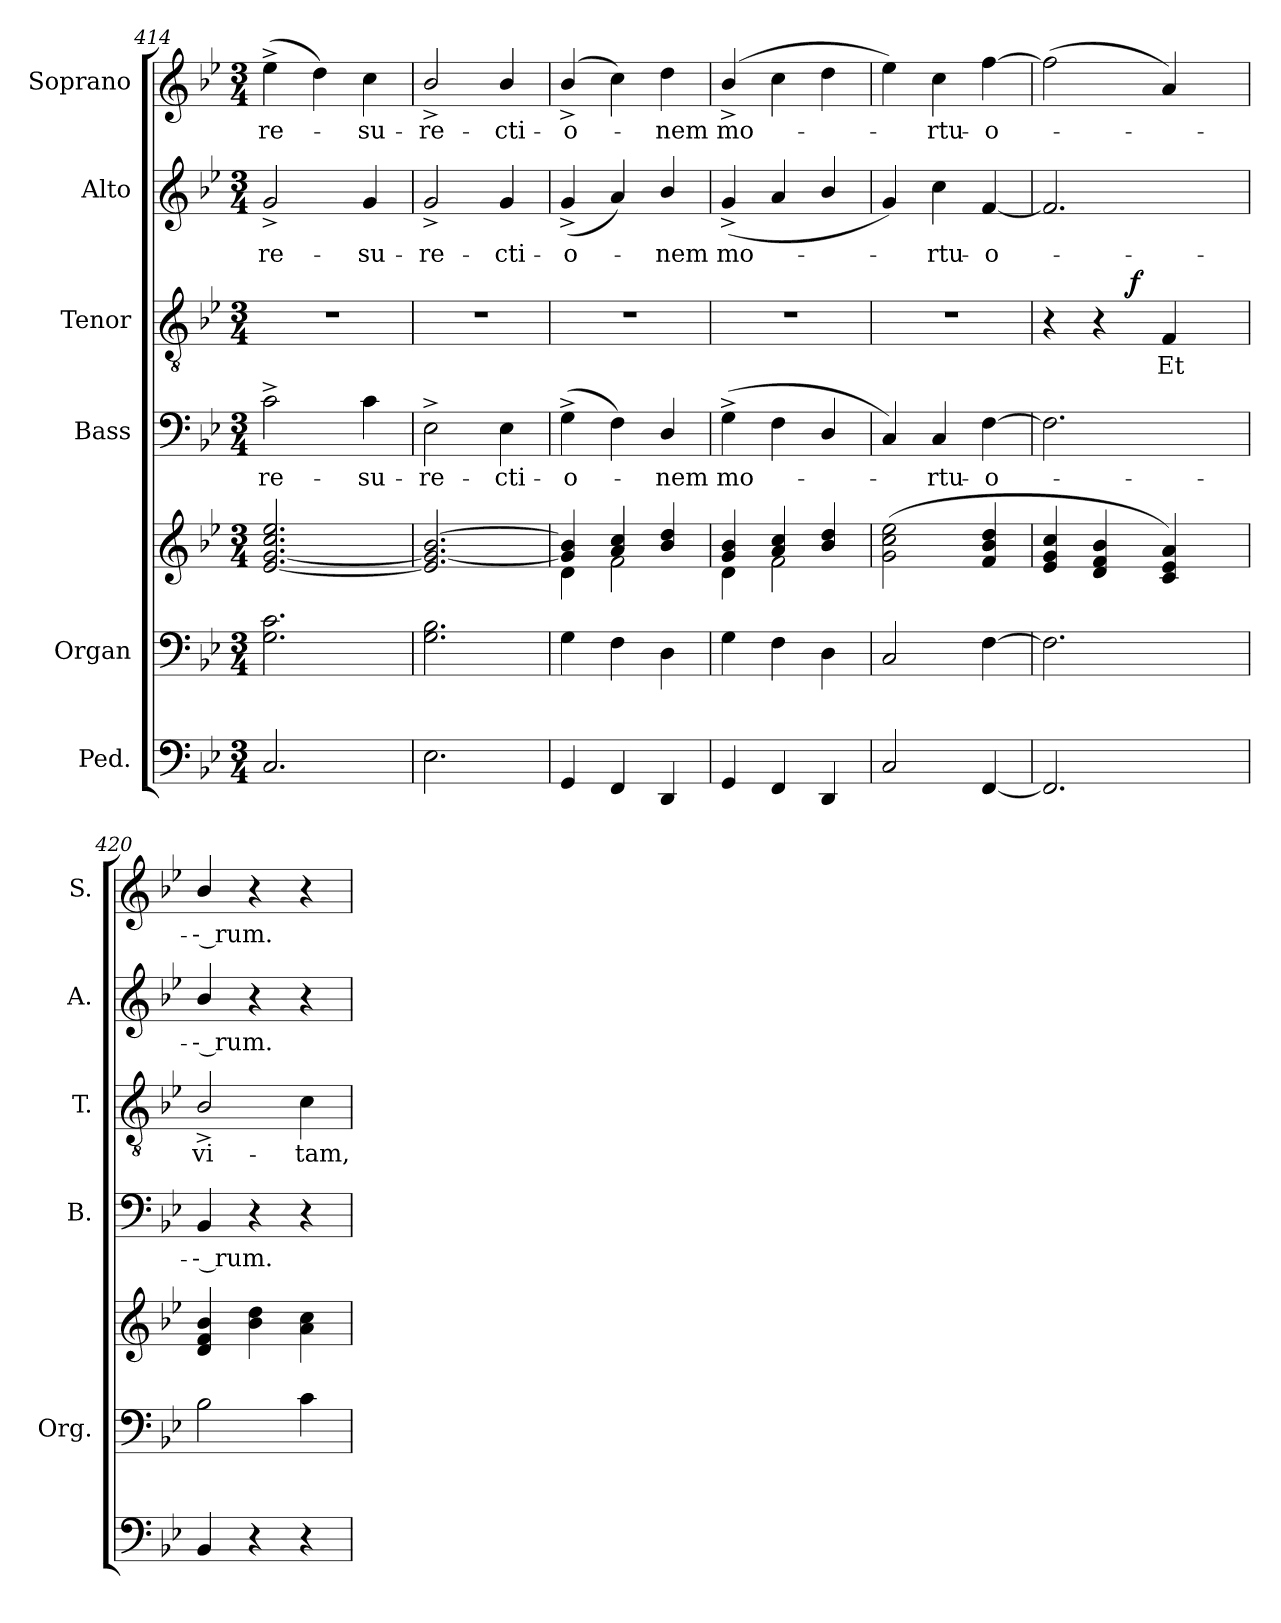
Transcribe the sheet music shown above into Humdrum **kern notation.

**kern	**kern	**kern	**kern	**text	**kern	**text	**dynam	**kern	**text	**kern	**text
*part6	*part5	*part5	*part4	*part4	*part3	*part3	*part3	*part2	*part2	*part1	*part1
*staff7	*staff6	*staff5	*staff4	*staff4	*staff3	*staff3	*staff3	*staff2	*staff2	*staff1	*staff1
*I"Ped.	*I"Organ	*	*I"Bass	*	*I"Tenor	*	*	*I"Alto	*	*I"Soprano	*
*	*I'Org.	*	*I'B.	*	*I'T.	*	*	*I'A.	*	*I'S.	*
*clefF4	*clefF4	*clefG2	*clefF4	*	*clefGv2	*	*	*clefG2	*	*clefG2	*
*	*	*	*	*	*ITrd7c12	*	*	*	*	*	*
*k[b-e-]	*k[b-e-]	*k[b-e-]	*k[b-e-]	*	*k[b-e-]	*	*	*k[b-e-]	*	*k[b-e-]	*
*B-:	*B-:	*B-:	*B-:	*	*B-:	*	*	*B-:	*	*B-:	*
*M3/4	*M3/4	*M3/4	*M3/4	*	*M3/4	*	*	*M3/4	*	*M3/4	*
=414	=414	=414	=414	=414	=414	=414	=414	=414	=414	=414	=414
!	!	!	!	!LO:LY:b:color=#000000	!LO:N:vis=1	!	!	!	!	!	!
!	!	!	!	!	!	!	!	!	!LO:LY:b:color=#000000	!	!
!	!	!	!	!	!	!	!	!	!	!	!LO:LY:b:color=#000000
2.Ci/	2.Gi\ 2.ci	[2.e-i/ [2.gi 2.cci 2.ee-i	2c^i\	re-	2.r	.	.	2g^i/	re-	(4ee-^i\	re-
.	.	.	.	.	.	.	.	.	.	4ddi\)	.
!	!	!	!	!LO:LY:b:color=#000000	!	!	!	!	!	!	!
!	!	!	!	!	!	!	!	!	!LO:LY:b:color=#000000	!	!
!	!	!	!	!	!	!	!	!	!	!	!LO:LY:b:color=#000000
.	.	.	4ci\	-su-	.	.	.	4gi/	-su-	4cci\	-su-
=415	=415	=415	=415	=415	=415	=415	=415	=415	=415	=415	=415
!	!	!	!	!LO:LY:b:color=#000000	!LO:N:vis=1	!	!	!	!	!	!
!	!	!	!	!	!	!	!	!	!LO:LY:b:color=#000000	!	!
!	!	!	!	!	!	!	!	!	!	!	!LO:LY:b:color=#000000
2.E-i\	2.Gi\ 2.B-i	2.e-i/] 2.gi_ [2.b-i	2E-^i\	-re-	2.r	.	.	2g^i/	-re-	2b-^i/	-re-
!	!	!	!	!LO:LY:b:color=#000000	!	!	!	!	!	!	!
!	!	!	!	!	!	!	!	!	!LO:LY:b:color=#000000	!	!
!	!	!	!	!	!	!	!	!	!	!	!LO:LY:b:color=#000000
.	.	.	4E-i\	-cti-	.	.	.	4gi/	-cti-	4b-i/	-cti-
=416	=416	=416	=416	=416	=416	=416	=416	=416	=416	=416	=416
*	*	*^	*	*	*	*	*	*	*	*	*
!	!	!	!	!	!LO:LY:b:color=#000000	!LO:N:vis=1	!	!	!	!	!	!
!	!	!	!	!	!	!	!	!	!	!LO:LY:b:color=#000000	!	!
!	!	!	!	!	!	!	!	!	!	!	!	!LO:LY:b:color=#000000
4GGi/	4Gi\	4gi/] 4b-i]	4di\	(4G^i\	-o-	2.r	.	.	(4g^i/	-o-	(4b-^i/	-o-
4FFi/	4Fi\	4ai/ 4cci	2fi\	4Fi\)	.	.	.	.	4ai/)	.	4cci\)	.
!	!	!	!	!	!LO:LY:b:color=#000000	!	!	!	!	!	!	!
!	!	!	!	!	!	!	!	!	!	!LO:LY:b:color=#000000	!	!
!	!	!	!	!	!	!	!	!	!	!	!	!LO:LY:b:color=#000000
4DDi/	4Di\	4b-i/ 4ddi	.	4Di/	-nem	.	.	.	4b-i/	-nem	4ddi\	-nem
=417	=417	=417	=417	=417	=417	=417	=417	=417	=417	=417	=417	=417
!	!	!	!	!	!LO:LY:b:color=#000000	!LO:N:vis=1	!	!	!	!	!	!
!	!	!	!	!	!	!	!	!	!	!LO:LY:b:color=#000000	!	!
!	!	!	!	!	!	!	!	!	!	!	!	!LO:LY:b:color=#000000
4GGi/	4Gi\	4gi/ 4b-i	4di\	(4G^i\	mo-	2.r	.	.	(4g^i/	mo-	(4b-^i/	mo-
4FFi/	4Fi\	4ai/ 4cci	2fi\	4Fi\	.	.	.	.	4ai/	.	4cci\	.
4DDi/	4Di\	4b-i/ 4ddi	.	4Di/	.	.	.	.	4b-i/	.	4ddi\	.
*	*	*v	*v	*	*	*	*	*	*	*	*	*
=418	=418	=418	=418	=418	=418	=418	=418	=418	=418	=418	=418
!	!	!	!	!	!LO:N:vis=1	!	!	!	!	!	!
2Ci/	2Ci/	(2gi\ 2cci 2ee-i	4Ci/)	.	2.r	.	.	4gi/)	.	4ee-i\)	.
!	!	!	!	!LO:LY:b:color=#000000	!	!	!	!	!	!	!
!	!	!	!	!	!	!	!	!	!LO:LY:b:color=#000000	!	!
!	!	!	!	!	!	!	!	!	!	!	!LO:LY:b:color=#000000
.	.	.	4Ci/	-rtu-	.	.	.	4cci\	-rtu-	4cci\	-rtu-
!	!	!	!	!LO:LY:b:color=#000000	!	!	!	!	!	!	!
!	!	!	!	!	!	!	!	!	!LO:LY:b:color=#000000	!	!
!	!	!	!	!	!	!	!	!	!	!	!LO:LY:b:color=#000000
[4FFi/	[4Fi\	4fi/ 4b-i 4ddi	[4Fi\	-o-	.	.	.	[4fi/	-o-	[4ffi\	-o-
=419	=419	=419	=419	=419	=419	=419	=419	=419	=419	=419	=419
*	*	*	*	*	*^	*	*	*	*	*	*
2.FFi/]	2.Fi\]	4e-i/ 4gi 4cci	2.Fi\]	.	4r	4ryy	.	.	2.fi/]	.	(2ffi\]	.
.	.	4di/ 4fi 4b-i	.	.	4r	8ryy	.	.	.	.	.	.
.	.	.	.	.	.	256ryy	.	.	.	.	.	.
.	.	.	.	.	.	1024ryy	.	.	.	.	.	.
.	.	.	.	.	.	4ryy	.	f	.	.	.	.
!	!	!	!	!	!	!	!LO:LY:b:color=#000000	!	!	!	!	!
.	.	4ci/ 4e-i 4ai)	.	.	4FFi/	.	Et	.	.	.	4ai/)	.
.	.	.	.	.	.	16ryy	.	.	.	.	.	.
.	.	.	.	.	.	32ryy	.	.	.	.	.	.
.	.	.	.	.	.	64ryy	.	.	.	.	.	.
.	.	.	.	.	.	128ryy	.	.	.	.	.	.
.	.	.	.	.	.	512.ryy	.	.	.	.	.	.
*	*	*	*	*	*v	*v	*	*	*	*	*	*
!!LO:LB:g=z
=420	=420	=420	=420	=420	=420	=420	=420	=420	=420	=420	=420
*	*	*	*	*	*^	*	*	*	*	*	*
!	!	!	!	!LO:LY:b:color=#000000	!	!	!	!	!	!	!	!
*	*	*	*	*	*v	*v	*	*	*	*	*	*
*	*	*	*	*	*^	*	*	*	*	*	*
!	!	!	!	!	!	!	!LO:LY:b:color=#000000	!	!	!	!	!
*	*	*	*	*	*v	*v	*	*	*	*	*	*
*	*	*	*	*	*^	*	*	*	*	*	*
!	!	!	!	!	!	!	!	!	!	!LO:LY:b:color=#000000	!	!
*	*	*	*	*	*v	*v	*	*	*	*	*	*
*	*	*	*	*	*^	*	*	*	*	*	*
!	!	!	!	!	!	!	!	!	!	!	!	!LO:LY:b:color=#000000
*	*	*	*	*	*v	*v	*	*	*	*	*	*
4BB-i/	2B-i\	4di/ 4fi 4b-i	4BB-i/	-- rum.	2BB-^i/	vi-	.	4b-i/	-- rum.	4b-i/	-- rum.
4r	.	4b-i\ 4ddi	4r	.	.	.	.	4r	.	4r	.
!	!	!	!	!	!	!LO:LY:b:color=#000000	!	!	!	!	!
4r	4ci\	4ai\ 4cci	4r	.	4Ci\	-tam,	.	4r	.	4r	.
=	=	=	=	=	=	=	=	=	=	=	=
*-	*-	*-	*-	*-	*-	*-	*-	*-	*-	*-	*-
